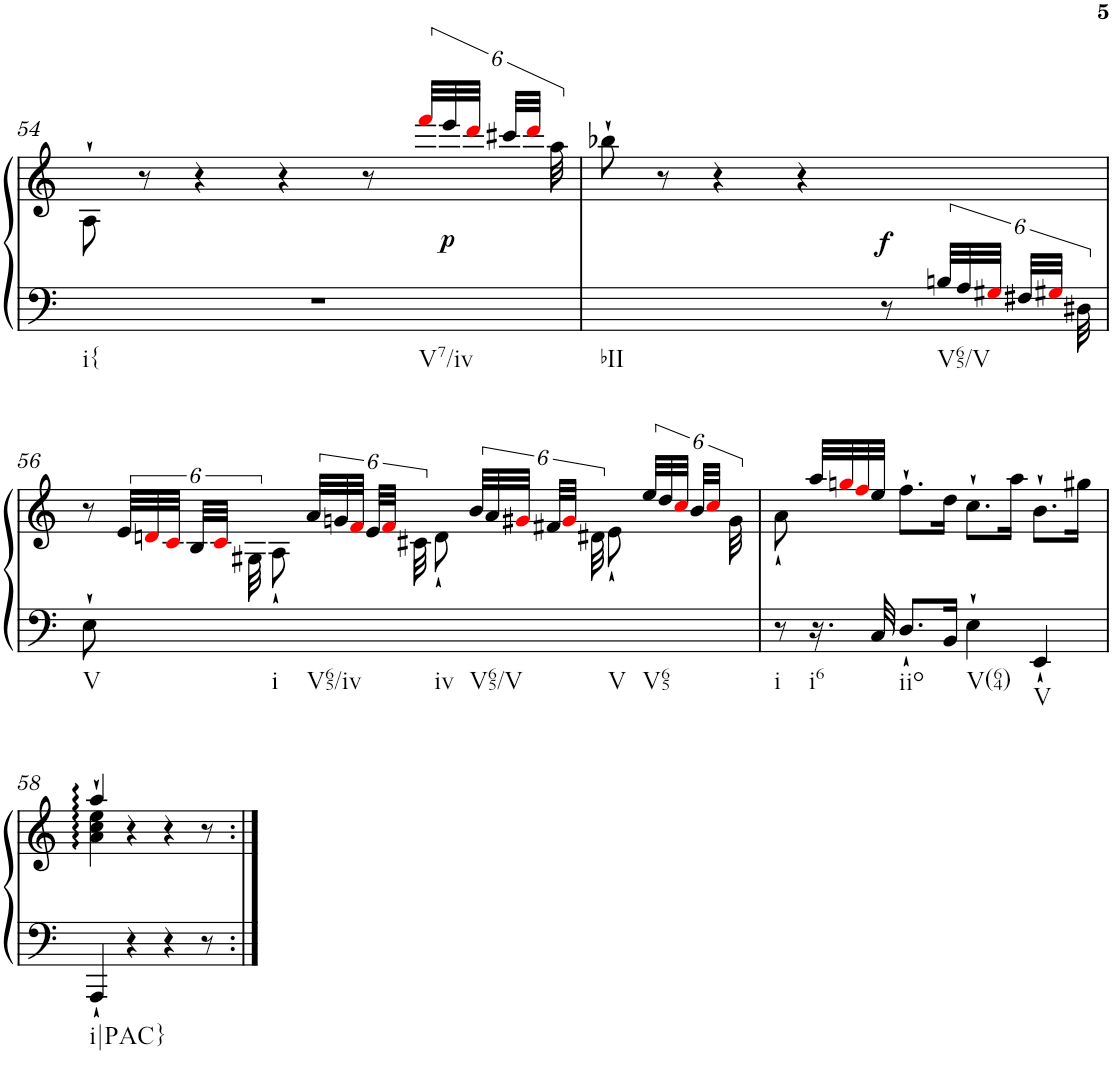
**kern	**kern	**dynam
*part1	*part1	*part1
*staff2	*staff1	*staff1/2
*I"Harpsichord	*	*
*I'Hch.	*	*
!!LO:PB:g=z
*clefF4	*clefG2	*
*k[]	*k[]	*
*M4/4	*M4/4	*
*met(c)	*met(c)	*
=54	=54	=54
1r	8A`\	.
.	8r	.
.	4r	.
.	4r	.
.	8r	.
.	48fffi/LLL	.
!	!	!LO:DY:b
.	48eee/	p
.	48dddi/JJJ	.
.	48ccc#X/LLL	.
.	48dddi/JJJ	.
.	48aa\	.
=55	=55	=55
2.ryy	8bb-X`\	.
.	8r	.
.	4r	.
.	4r	.
!	!	!LO:DY:b
8r	4ryy	f
48Bn/LLL	.	.
48A/	.	.
48G#Xi/JJJ	.	.
48F#X/LLL	.	.
48G#Xi/JJJ	.	.
48D#X\	.	.
!!LO:LB:g=z
=56	=56	=56
8E`\	8r	.
2..ryy	48e/LLL	.
.	48dni/	.
.	48ci/JJJ	.
.	48B/LLL	.
.	48ci/JJJ	.
.	48G#X\	.
.	8A`<\	.
.	48a/LLL	.
.	48gn/	.
.	48fi/JJJ	.
.	48e/LLL	.
.	48fi/JJJ	.
.	48c#X\	.
.	8d`<\	.
.	48b/LLL	.
.	48a/	.
.	48g#Xi/JJJ	.
.	48f#X/LLL	.
.	48g#i/JJJ	.
.	48d#X\	.
.	8e`<\	.
.	48ee/LLL	.
.	48dd/	.
.	48cci/JJJ	.
.	48b/LLL	.
.	48cci/JJJ	.
.	48g#\	.
=57	=57	=57
8r	8a`<\	.
16.r	32aa/LLL	.
.	32ggni/	.
.	32ffi/	.
32C/	32ee/JJJ	.
8.D`/L	8.ff`\L	.
16BB/Jk	16dd\Jk	.
4E`\	8.cc`\L	.
.	16aa\Jk	.
4EE`/	8.b`\L	.
.	16gg#X\Jk	.
!!LO:LB:g=z
=58	=58	=58
*	*^	*
4AAA`/	4a\`> 4cc\`> 4ee\`>	4aa/	.
4r	4r	2ryy	.
4r	4r	.	.
8r	8r	8ryy	.
*	*v	*v	*
=:|!	=:|!	=:|!
*-	*-	*-
